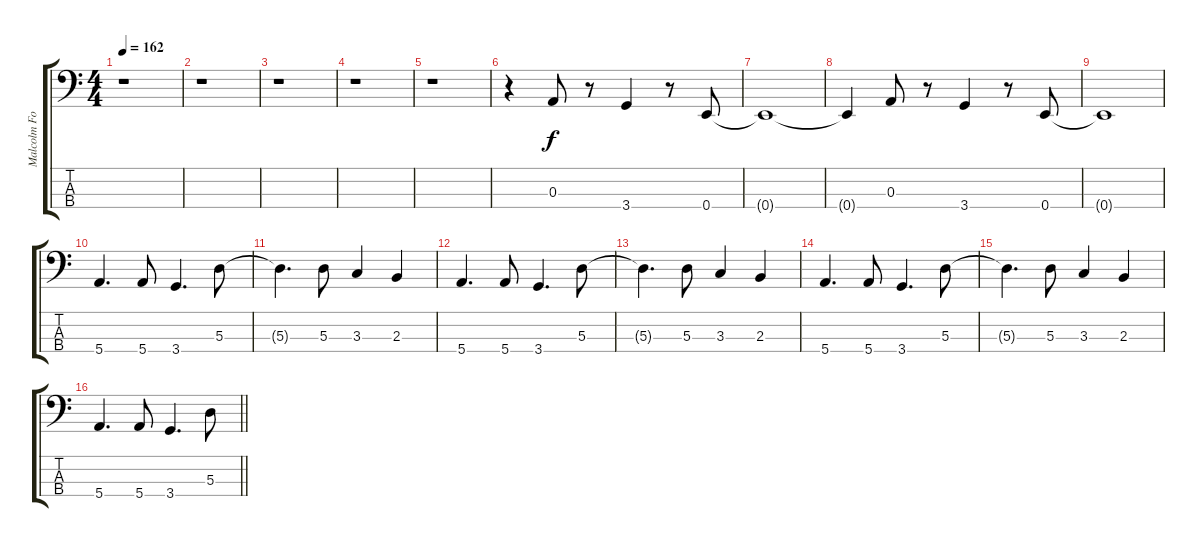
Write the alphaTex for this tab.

\track ("Malcolm Foster" "Malcolm Fo") {instrument electricbassfinger}
\staff {score tabs}
\tuning (G2 D2 A1 E1) {hide}
\ts (4 4)
\tempo 162
\clef f4
\ks c
r.1{dy f instrument electricbassfinger} |
r.1 |
r.1 |
r.1 |
r.1 |
r.4 0.3.8 r.8 3.4.4 r.8 0.4.8 |
0.4{t}.1 |
0.4{t}.4 0.3.8 r.8 3.4.4 r.8 0.4.8 |
0.4{t}.1 |
5.4.4{d} 5.4.8 3.4.4{d} 5.3.8 |
5.3{t}.4{d} 5.3.8 3.3.4 2.3.4 |
5.4.4{d} 5.4.8 3.4.4{d} 5.3.8 |
5.3{t}.4{d} 5.3.8 3.3.4 2.3.4 |
5.4.4{d} 5.4.8 3.4.4{d} 5.3.8 |
5.3{t}.4{d} 5.3.8 3.3.4 2.3.4 |
\barLineRight lightlight
5.4.4{d} 5.4.8 3.4.4{d} 5.3.8
